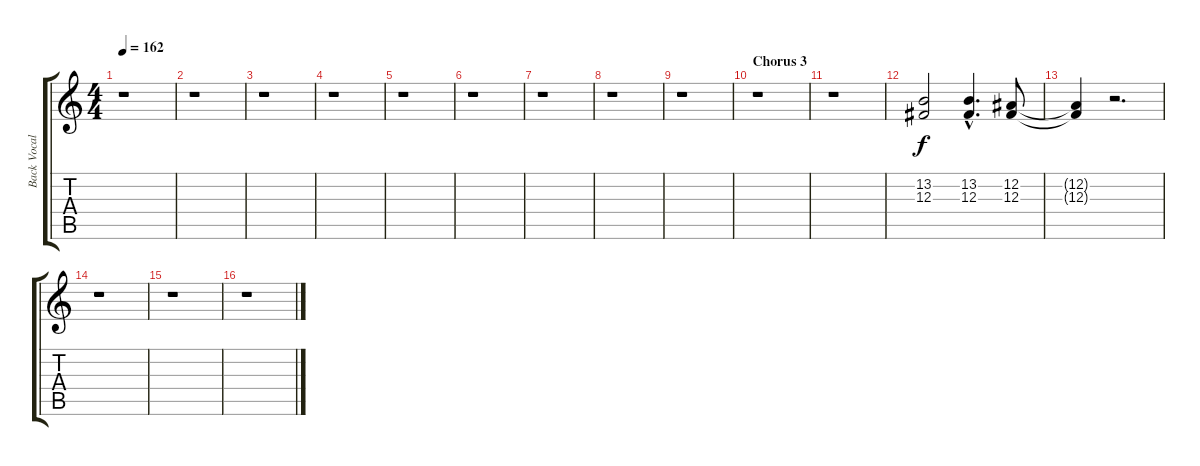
\track ("Back Vocal" "Back Vocal") {instrument cello}
\staff {score tabs}
\tuning (Eb4 Bb3 Gb3 Db3 Ab2 Eb2) {hide}
\ts (4 4)
\tempo 162
\clef g2
\ks c
r.1{dy f} |
r.1 |
r.1 |
r.1 |
r.1 |
r.1 |
r.1 |
r.1 |
r.1 |
\section ("" "Chorus 3")
r.1 |
r.1 |
(13.2 12.3).2 (13.2{hac} 12.3{hac}).4{d} (12.2 12.3).8 |
(12.2{t} 12.3{t}).4 r.2{d} |
r.1 |
r.1 |
r.1
